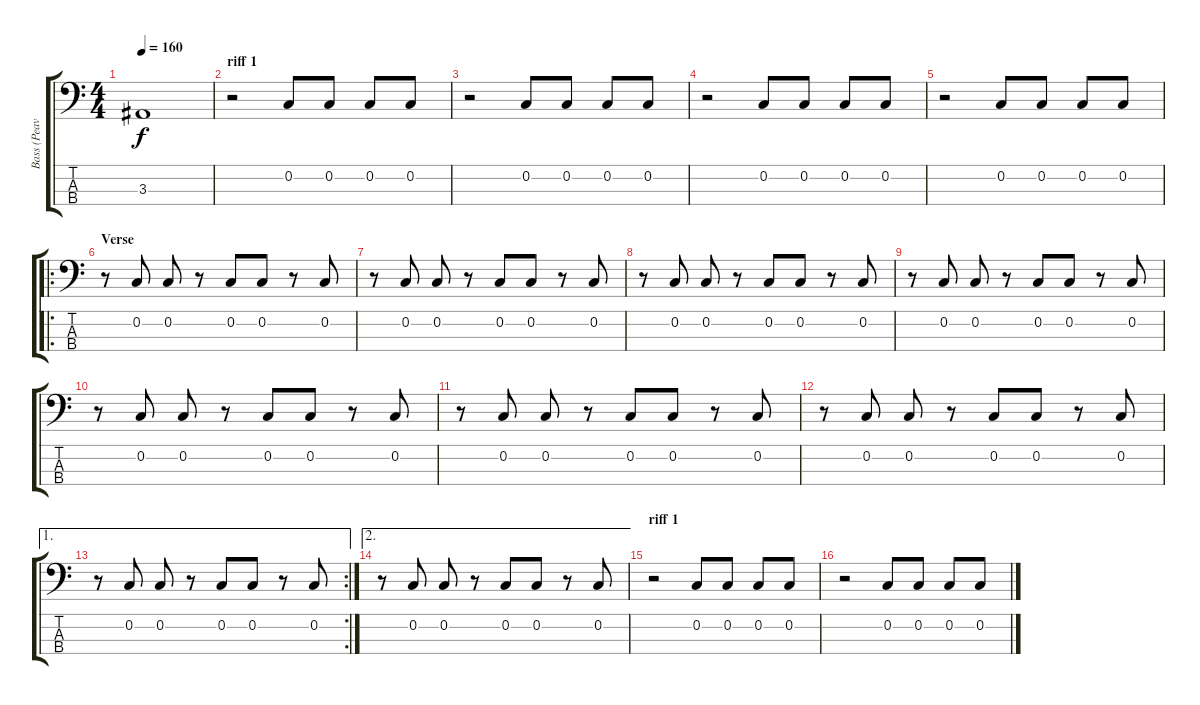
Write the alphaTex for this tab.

\track ("Bass (Peavey Wagner)" "Bass (Peav") {instrument electricbasspick}
\staff {score tabs}
\tuning (F2 C2 G1 D1) {hide}
\ts (4 4)
\tempo 160
\clef f4
\ks c
3.3.1{dy f} |
\section ("" "riff 1")
r.2 0.2.8 0.2.8 0.2.8 0.2.8 |
r.2 0.2.8 0.2.8 0.2.8 0.2.8 |
r.2 0.2.8 0.2.8 0.2.8 0.2.8 |
r.2 0.2.8 0.2.8 0.2.8 0.2.8 |
\ro
\section ("" "Verse")
r.8 0.2.8 0.2.8 r.8 0.2.8 0.2.8 r.8 0.2.8 |
r.8 0.2.8 0.2.8 r.8 0.2.8 0.2.8 r.8 0.2.8 |
r.8 0.2.8 0.2.8 r.8 0.2.8 0.2.8 r.8 0.2.8 |
r.8 0.2.8 0.2.8 r.8 0.2.8 0.2.8 r.8 0.2.8 |
r.8 0.2.8 0.2.8 r.8 0.2.8 0.2.8 r.8 0.2.8 |
r.8 0.2.8 0.2.8 r.8 0.2.8 0.2.8 r.8 0.2.8 |
r.8 0.2.8 0.2.8 r.8 0.2.8 0.2.8 r.8 0.2.8 |
\ae 1
\rc 2
r.8 0.2.8 0.2.8 r.8 0.2.8 0.2.8 r.8 0.2.8 |
\ae 2
r.8 0.2.8 0.2.8 r.8 0.2.8 0.2.8 r.8 0.2.8 |
\section ("" "riff 1")
r.2 0.2.8 0.2.8 0.2.8 0.2.8 |
r.2 0.2.8 0.2.8 0.2.8 0.2.8
